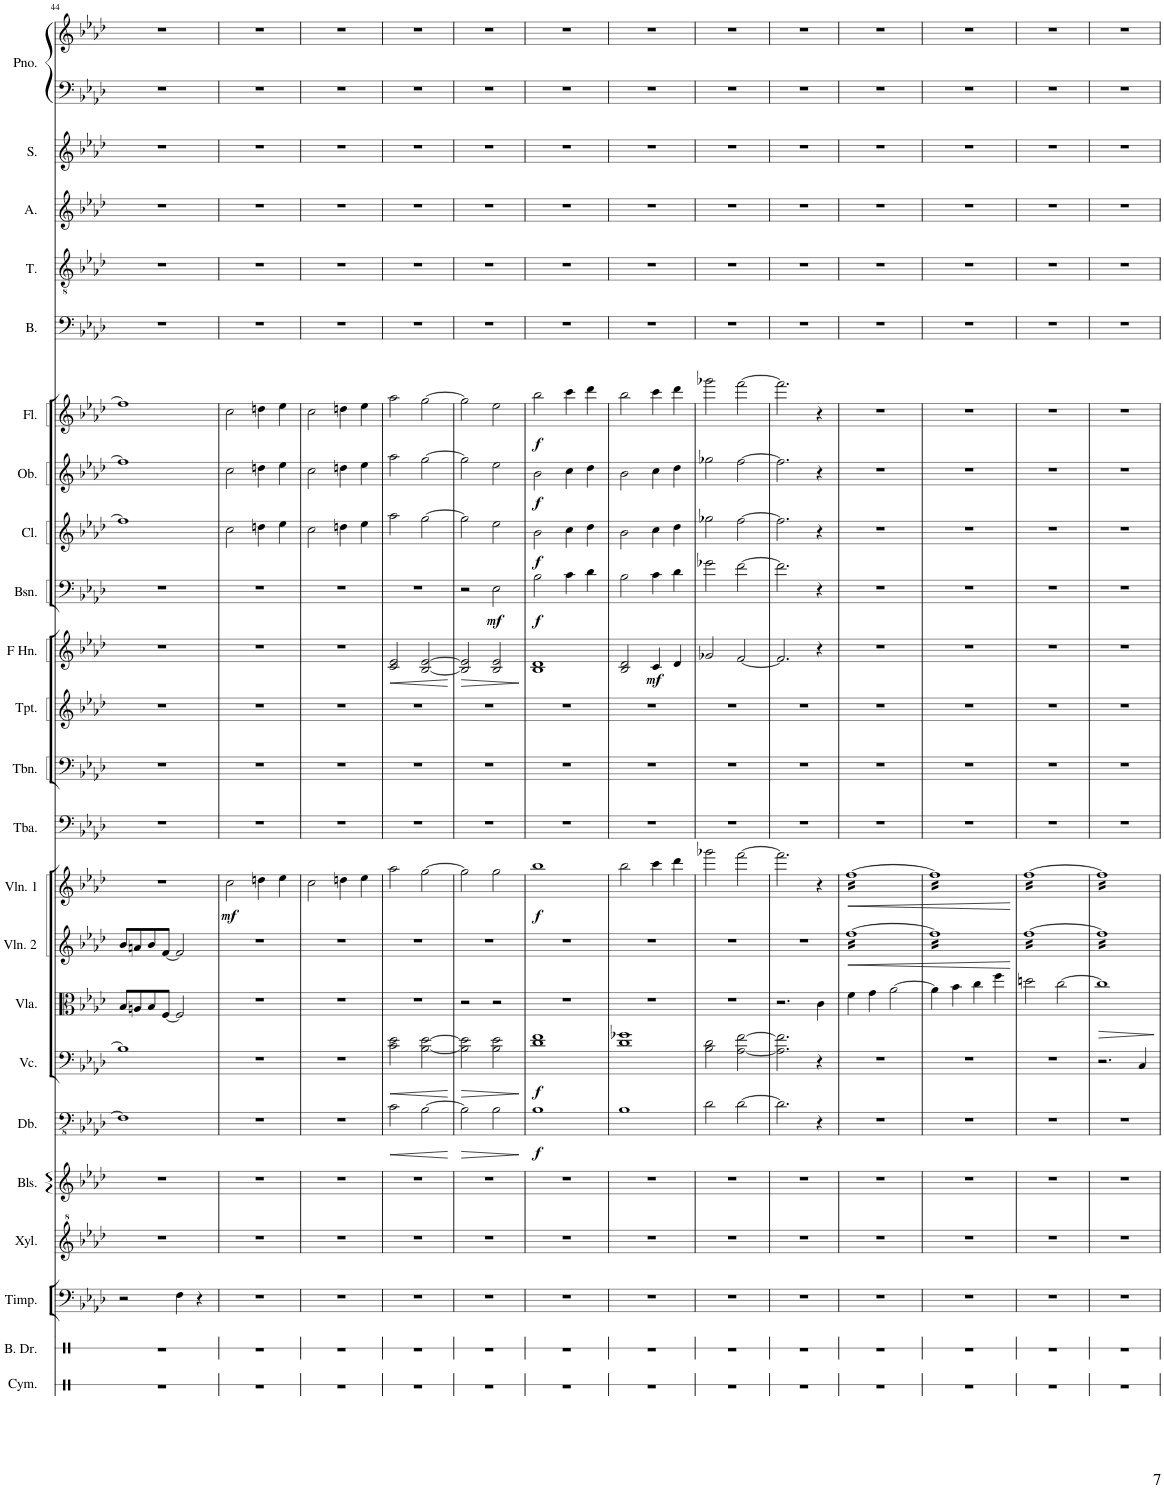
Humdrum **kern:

**kern	**kern	**kern	**kern	**kern	**kern	**dynam	**kern	**dynam	**kern	**dynam	**kern	**dynam	**kern	**dynam	**kern	**kern	**kern	**kern	**dynam	**kern	**dynam	**kern	**dynam	**kern	**dynam	**kern	**dynam	**kern	**kern	**kern	**kern	**kern	**kern
*part23	*part22	*part21	*part20	*part19	*part18	*part18	*part17	*part17	*part16	*part16	*part15	*part15	*part14	*part14	*part13	*part12	*part11	*part10	*part10	*part9	*part9	*part8	*part8	*part7	*part7	*part6	*part6	*part5	*part4	*part3	*part2	*part1	*part1
*staff24	*staff23	*staff22	*staff21	*staff20	*staff19	*staff19	*staff18	*staff18	*staff17	*staff17	*staff16	*staff16	*staff15	*staff15	*staff14	*staff13	*staff12	*staff11	*staff11	*staff10	*staff10	*staff9	*staff9	*staff8	*staff8	*staff7	*staff7	*staff6	*staff5	*staff4	*staff3	*staff2	*staff1
*I"Cymbal	*I"Bass Drum	*I"Timpani	*I"Xylophone	*I"Bells	*I"Double Bass	*	*I"Violoncello	*	*I"Viola	*	*I"Violin 2	*	*I"Violin 1	*	*I"Tuba	*I"Trombone	*I"Bb Trumpet	*I"F Horn	*	*I"Bassoon	*	*I"Bb Clarinet	*	*I"Oboe	*	*I"Flute	*	*I"Bass	*I"Tenor	*I"Alto	*I"Soprano	*I"Piano	*
*I'Cym.	*I'B. Dr.	*I'Timp.	*I'Xyl.	*I'Bls.	*I'Db.	*	*I'Vc.	*	*I'Vla.	*	*I'Vln. 2	*	*I'Vln. 1	*	*I'Tba.	*I'Tbn.	*I'Tpt.	*I'F Hn.	*	*I'Bsn.	*	*I'Cl.	*	*I'Ob.	*	*I'Fl.	*	*I'B.	*I'T.	*I'A.	*I'S.	*I'Pno.	*
!!LO:PB:g=z
*clefX	*clefX	*clefF4	*clefG^2	*clefG2	*clefFv4	*	*clefF4	*	*clefC3	*	*clefG2	*	*clefG2	*	*clefF4	*clefF4	*clefG2	*clefG2	*	*clefF4	*	*clefG2	*	*clefG2	*	*clefG2	*	*clefF4	*clefGv2	*clefG2	*clefG2	*clefF4	*clefG2
*	*	*	*	*	*ITrd7c12	*	*	*	*	*	*	*	*	*	*	*	*ITrd1c2	*ITrd4c7	*	*	*	*ITrd1c2	*	*	*	*	*	*	*	*	*	*	*
*k[]	*k[]	*k[b-e-a-d-]	*k[b-e-a-d-]	*k[b-e-a-d-]	*k[b-e-a-d-]	*	*k[b-e-a-d-]	*	*k[b-e-a-d-]	*	*k[b-e-a-d-]	*	*k[b-e-a-d-]	*	*k[b-e-a-d-]	*k[b-e-a-d-]	*k[b-e-a-d-]	*k[b-e-a-d-]	*	*k[b-e-a-d-]	*	*k[b-e-a-d-]	*	*k[b-e-a-d-]	*	*k[b-e-a-d-]	*	*k[b-e-a-d-]	*k[b-e-a-d-]	*k[b-e-a-d-]	*k[b-e-a-d-]	*k[b-e-a-d-]	*k[b-e-a-d-]
*M4/4	*M4/4	*M4/4	*M4/4	*M4/4	*M4/4	*	*M4/4	*	*M4/4	*	*M4/4	*	*M4/4	*	*M4/4	*M4/4	*M4/4	*M4/4	*	*M4/4	*	*M4/4	*	*M4/4	*	*M4/4	*	*M4/4	*M4/4	*M4/4	*M4/4	*M4/4	*M4/4
=44	=44	=44	=44	=44	=44	=44	=44	=44	=44	=44	=44	=44	=44	=44	=44	=44	=44	=44	=44	=44	=44	=44	=44	=44	=44	=44	=44	=44	=44	=44	=44	=44	=44
1r	1r	2r	1r	1r	1FF]	.	1B-]	.	8B-/L	.	8b-/L	.	1r	.	1r	1r	1r	1r	.	1r	.	1ff]	.	1ff]	.	1ff]	.	1r	1r	1r	1r	1r	1r
.	.	.	.	.	.	.	.	.	8An/	.	8an/	.	.	.	.	.	.	.	.	.	.	.	.	.	.	.	.	.	.	.	.	.	.
.	.	.	.	.	.	.	.	.	8B-/	.	8b-/	.	.	.	.	.	.	.	.	.	.	.	.	.	.	.	.	.	.	.	.	.	.
.	.	.	.	.	.	.	.	.	[8F/J	.	[8f/J	.	.	.	.	.	.	.	.	.	.	.	.	.	.	.	.	.	.	.	.	.	.
.	.	4F\	.	.	.	.	.	.	2F/]	.	2f/]	.	.	.	.	.	.	.	.	.	.	.	.	.	.	.	.	.	.	.	.	.	.
.	.	4r	.	.	.	.	.	.	.	.	.	.	.	.	.	.	.	.	.	.	.	.	.	.	.	.	.	.	.	.	.	.	.
=45	=45	=45	=45	=45	=45	=45	=45	=45	=45	=45	=45	=45	=45	=45	=45	=45	=45	=45	=45	=45	=45	=45	=45	=45	=45	=45	=45	=45	=45	=45	=45	=45	=45
!	!	!	!	!	!	!	!	!	!	!	!	!	!	!LO:DY:b	!	!	!	!	!	!	!	!	!	!	!	!	!	!	!	!	!	!	!
1r	1r	1r	1r	1r	1r	.	1r	.	1r	.	1r	.	2cc\	mf	1r	1r	1r	1r	.	1r	.	2cc\	.	2cc\	.	2cc\	.	1r	1r	1r	1r	1r	1r
.	.	.	.	.	.	.	.	.	.	.	.	.	4ddn\	.	.	.	.	.	.	.	.	4ddn\	.	4ddn\	.	4ddn\	.	.	.	.	.	.	.
.	.	.	.	.	.	.	.	.	.	.	.	.	4ee-\	.	.	.	.	.	.	.	.	4ee-\	.	4ee-\	.	4ee-\	.	.	.	.	.	.	.
=46	=46	=46	=46	=46	=46	=46	=46	=46	=46	=46	=46	=46	=46	=46	=46	=46	=46	=46	=46	=46	=46	=46	=46	=46	=46	=46	=46	=46	=46	=46	=46	=46	=46
1r	1r	1r	1r	1r	1r	.	1r	.	1r	.	1r	.	2cc\	.	1r	1r	1r	1r	.	1r	.	2cc\	.	2cc\	.	2cc\	.	1r	1r	1r	1r	1r	1r
.	.	.	.	.	.	.	.	.	.	.	.	.	4ddn\	.	.	.	.	.	.	.	.	4ddn\	.	4ddn\	.	4ddn\	.	.	.	.	.	.	.
.	.	.	.	.	.	.	.	.	.	.	.	.	4ee-\	.	.	.	.	.	.	.	.	4ee-\	.	4ee-\	.	4ee-\	.	.	.	.	.	.	.
=47	=47	=47	=47	=47	=47	=47	=47	=47	=47	=47	=47	=47	=47	=47	=47	=47	=47	=47	=47	=47	=47	=47	=47	=47	=47	=47	=47	=47	=47	=47	=47	=47	=47
!	!	!	!	!	!	!LO:HP:b	!	!LO:HP:b	!	!	!	!	!	!	!	!	!	!	!LO:HP:b	!	!	!	!	!	!	!	!	!	!	!	!	!	!
1r	1r	1r	1r	1r	2C\	<	2c\ 2e-\	<	1r	.	1r	.	2aa-\	.	1r	1r	1r	2c/ 2e-/	<	1r	.	2aa-\	.	2aa-\	.	2aa-\	.	1r	1r	1r	1r	1r	1r
.	.	.	.	.	[2BB-\	.	[2B-\ [2e-\	.	.	.	.	.	[2gg\	.	.	.	.	[2B-/ [2e-/	.	.	.	[2gg\	.	[2gg\	.	[2gg\	.	.	.	.	.	.	.
.	.	.	.	.	.	[	.	[	.	.	.	.	.	.	.	.	.	.	[	.	.	.	.	.	.	.	.	.	.	.	.	.	.
=48	=48	=48	=48	=48	=48	=48	=48	=48	=48	=48	=48	=48	=48	=48	=48	=48	=48	=48	=48	=48	=48	=48	=48	=48	=48	=48	=48	=48	=48	=48	=48	=48	=48
!	!	!	!	!	!	!LO:HP:b	!	!LO:HP:b	!	!	!	!	!	!	!	!	!	!	!LO:HP:b	!	!	!	!	!	!	!	!	!	!	!	!	!	!
1r	1r	1r	1r	1r	2BB-\]	>	2B-\] 2e-\]	>	2r	.	1r	.	2gg\]	.	1r	1r	1r	2B-/] 2e-/]	>	2r	.	2gg\]	.	2gg\]	.	2gg\]	.	1r	1r	1r	1r	1r	1r
!	!	!	!	!	!	!	!	!	!	!	!	!	!	!	!	!	!	!	!	!	!LO:DY:b	!	!	!	!	!	!	!	!	!	!	!	!
.	.	.	.	.	2BB-\	.	2B-\ 2e-\	.	2r	.	.	.	2gg\	.	.	.	.	2B-/ 2e-/	.	2E-\	mf	2ee-\	.	2ee-\	.	2ee-\	.	.	.	.	.	.	.
.	.	.	.	.	.	]	.	]	.	.	.	.	.	.	.	.	.	.	]	.	.	.	.	.	.	.	.	.	.	.	.	.	.
=49	=49	=49	=49	=49	=49	=49	=49	=49	=49	=49	=49	=49	=49	=49	=49	=49	=49	=49	=49	=49	=49	=49	=49	=49	=49	=49	=49	=49	=49	=49	=49	=49	=49
!	!	!	!	!	!	!LO:DY:b	!	!LO:DY:b	!	!	!	!	!	!LO:DY:b	!	!	!	!	!	!	!LO:DY:b	!	!LO:DY:b	!	!LO:DY:b	!	!LO:DY:b	!	!	!	!	!	!
1r	1r	1r	1r	1r	1BB-	f	1d- 1f	f	1r	.	1r	.	1bb-	f	1r	1r	1r	1B- 1d-	.	2B-\	f	2b-\	f	2b-\	f	2bb-\	f	1r	1r	1r	1r	1r	1r
.	.	.	.	.	.	.	.	.	.	.	.	.	.	.	.	.	.	.	.	4c\	.	4cc\	.	4cc\	.	4ccc\	.	.	.	.	.	.	.
.	.	.	.	.	.	.	.	.	.	.	.	.	.	.	.	.	.	.	.	4d-\	.	4dd-\	.	4dd-\	.	4ddd-\	.	.	.	.	.	.	.
=50	=50	=50	=50	=50	=50	=50	=50	=50	=50	=50	=50	=50	=50	=50	=50	=50	=50	=50	=50	=50	=50	=50	=50	=50	=50	=50	=50	=50	=50	=50	=50	=50	=50
1r	1r	1r	1r	1r	1BB-	.	1d- 1g-X	.	1r	.	1r	.	2bb-\	.	1r	1r	1r	2B-/ 2d-/	.	2B-\	.	2b-\	.	2b-\	.	2bb-\	.	1r	1r	1r	1r	1r	1r
!	!	!	!	!	!	!	!	!	!	!	!	!	!	!	!	!	!	!	!LO:DY:b	!	!	!	!	!	!	!	!	!	!	!	!	!	!
.	.	.	.	.	.	.	.	.	.	.	.	.	4ccc\	.	.	.	.	4c/	mf	4c\	.	4cc\	.	4cc\	.	4ccc\	.	.	.	.	.	.	.
.	.	.	.	.	.	.	.	.	.	.	.	.	4ddd-\	.	.	.	.	4d-/	.	4d-\	.	4dd-\	.	4dd-\	.	4ddd-\	.	.	.	.	.	.	.
=51	=51	=51	=51	=51	=51	=51	=51	=51	=51	=51	=51	=51	=51	=51	=51	=51	=51	=51	=51	=51	=51	=51	=51	=51	=51	=51	=51	=51	=51	=51	=51	=51	=51
1r	1r	1r	1r	1r	2D-\	.	2B-\ 2d-\	.	1r	.	1r	.	2ggg-X\	.	1r	1r	1r	2g-X/	.	2g-X\	.	2gg-X\	.	2gg-X\	.	2ggg-X\	.	1r	1r	1r	1r	1r	1r
.	.	.	.	.	[2D-\	.	[2A-\ [2f\	.	.	.	.	.	[2fff\	.	.	.	.	[2f/	.	[2f\	.	[2ff\	.	[2ff\	.	[2fff\	.	.	.	.	.	.	.
=52	=52	=52	=52	=52	=52	=52	=52	=52	=52	=52	=52	=52	=52	=52	=52	=52	=52	=52	=52	=52	=52	=52	=52	=52	=52	=52	=52	=52	=52	=52	=52	=52	=52
1r	1r	1r	1r	1r	2.D-\]	.	2.A-\] 2.f\]	.	2.r	.	1r	.	2.fff\]	.	1r	1r	1r	2.f/]	.	2.f\]	.	2.ff\]	.	2.ff\]	.	2.fff\]	.	1r	1r	1r	1r	1r	1r
.	.	.	.	.	4r	.	4r	.	4c\	.	.	.	4r	.	.	.	.	4r	.	4r	.	4r	.	4r	.	4r	.	.	.	.	.	.	.
=53	=53	=53	=53	=53	=53	=53	=53	=53	=53	=53	=53	=53	=53	=53	=53	=53	=53	=53	=53	=53	=53	=53	=53	=53	=53	=53	=53	=53	=53	=53	=53	=53	=53
!	!	!	!	!	!	!	!	!	!	!	!	!LO:HP:b	!	!LO:HP:b	!	!	!	!	!	!	!	!	!	!	!	!	!	!	!	!	!	!	!
*	*	*	*	*	*	*	*	*	*	*	*tremolo	*	*	*	*	*	*	*	*	*	*	*	*	*	*	*	*	*	*	*	*	*	*
*	*	*	*	*	*	*	*	*	*	*	*	*	*tremolo	*	*	*	*	*	*	*	*	*	*	*	*	*	*	*	*	*	*	*	*
1r	1r	1r	1r	1r	1r	.	1r	.	4f\	.	[16ffLL	<	[16ffLL	<	1r	1r	1r	1r	.	1r	.	1r	.	1r	.	1r	.	1r	1r	1r	1r	1r	1r
.	.	.	.	.	.	.	.	.	.	.	16ff	.	16ff	.	.	.	.	.	.	.	.	.	.	.	.	.	.	.	.	.	.	.	.
.	.	.	.	.	.	.	.	.	.	.	16ff	.	16ff	.	.	.	.	.	.	.	.	.	.	.	.	.	.	.	.	.	.	.	.
.	.	.	.	.	.	.	.	.	.	.	16ff	.	16ff	.	.	.	.	.	.	.	.	.	.	.	.	.	.	.	.	.	.	.	.
.	.	.	.	.	.	.	.	.	4g\	.	16ff	.	16ff	.	.	.	.	.	.	.	.	.	.	.	.	.	.	.	.	.	.	.	.
.	.	.	.	.	.	.	.	.	.	.	16ff	.	16ff	.	.	.	.	.	.	.	.	.	.	.	.	.	.	.	.	.	.	.	.
.	.	.	.	.	.	.	.	.	.	.	16ff	.	16ff	.	.	.	.	.	.	.	.	.	.	.	.	.	.	.	.	.	.	.	.
.	.	.	.	.	.	.	.	.	.	.	16ff	.	16ff	.	.	.	.	.	.	.	.	.	.	.	.	.	.	.	.	.	.	.	.
.	.	.	.	.	.	.	.	.	[2a-\	.	16ff	.	16ff	.	.	.	.	.	.	.	.	.	.	.	.	.	.	.	.	.	.	.	.
.	.	.	.	.	.	.	.	.	.	.	16ff	.	16ff	.	.	.	.	.	.	.	.	.	.	.	.	.	.	.	.	.	.	.	.
.	.	.	.	.	.	.	.	.	.	.	16ff	.	16ff	.	.	.	.	.	.	.	.	.	.	.	.	.	.	.	.	.	.	.	.
.	.	.	.	.	.	.	.	.	.	.	16ff	.	16ff	.	.	.	.	.	.	.	.	.	.	.	.	.	.	.	.	.	.	.	.
.	.	.	.	.	.	.	.	.	.	.	16ff	.	16ff	.	.	.	.	.	.	.	.	.	.	.	.	.	.	.	.	.	.	.	.
.	.	.	.	.	.	.	.	.	.	.	16ff	.	16ff	.	.	.	.	.	.	.	.	.	.	.	.	.	.	.	.	.	.	.	.
.	.	.	.	.	.	.	.	.	.	.	16ff	.	16ff	.	.	.	.	.	.	.	.	.	.	.	.	.	.	.	.	.	.	.	.
.	.	.	.	.	.	.	.	.	.	.	16ffJJ	.	16ffJJ	.	.	.	.	.	.	.	.	.	.	.	.	.	.	.	.	.	.	.	.
=54	=54	=54	=54	=54	=54	=54	=54	=54	=54	=54	=54	=54	=54	=54	=54	=54	=54	=54	=54	=54	=54	=54	=54	=54	=54	=54	=54	=54	=54	=54	=54	=54	=54
1r	1r	1r	1r	1r	1r	.	1r	.	4a-\]	.	16ff]LL	.	16ff]LL	.	1r	1r	1r	1r	.	1r	.	1r	.	1r	.	1r	.	1r	1r	1r	1r	1r	1r
.	.	.	.	.	.	.	.	.	.	.	16ff	.	16ff	.	.	.	.	.	.	.	.	.	.	.	.	.	.	.	.	.	.	.	.
.	.	.	.	.	.	.	.	.	.	.	16ff	.	16ff	.	.	.	.	.	.	.	.	.	.	.	.	.	.	.	.	.	.	.	.
.	.	.	.	.	.	.	.	.	.	.	16ff	.	16ff	.	.	.	.	.	.	.	.	.	.	.	.	.	.	.	.	.	.	.	.
.	.	.	.	.	.	.	.	.	4b-\	.	16ff	.	16ff	.	.	.	.	.	.	.	.	.	.	.	.	.	.	.	.	.	.	.	.
.	.	.	.	.	.	.	.	.	.	.	16ff	.	16ff	.	.	.	.	.	.	.	.	.	.	.	.	.	.	.	.	.	.	.	.
.	.	.	.	.	.	.	.	.	.	.	16ff	.	16ff	.	.	.	.	.	.	.	.	.	.	.	.	.	.	.	.	.	.	.	.
.	.	.	.	.	.	.	.	.	.	.	16ff	.	16ff	.	.	.	.	.	.	.	.	.	.	.	.	.	.	.	.	.	.	.	.
.	.	.	.	.	.	.	.	.	4cc\	.	16ff	.	16ff	.	.	.	.	.	.	.	.	.	.	.	.	.	.	.	.	.	.	.	.
.	.	.	.	.	.	.	.	.	.	.	16ff	.	16ff	.	.	.	.	.	.	.	.	.	.	.	.	.	.	.	.	.	.	.	.
.	.	.	.	.	.	.	.	.	.	.	16ff	.	16ff	.	.	.	.	.	.	.	.	.	.	.	.	.	.	.	.	.	.	.	.
.	.	.	.	.	.	.	.	.	.	.	16ff	.	16ff	.	.	.	.	.	.	.	.	.	.	.	.	.	.	.	.	.	.	.	.
.	.	.	.	.	.	.	.	.	4ff\	.	16ff	.	16ff	.	.	.	.	.	.	.	.	.	.	.	.	.	.	.	.	.	.	.	.
.	.	.	.	.	.	.	.	.	.	.	16ff	.	16ff	.	.	.	.	.	.	.	.	.	.	.	.	.	.	.	.	.	.	.	.
.	.	.	.	.	.	.	.	.	.	.	16ff	.	16ff	.	.	.	.	.	.	.	.	.	.	.	.	.	.	.	.	.	.	.	.
.	.	.	.	.	.	.	.	.	.	.	16ffJJ	.	16ffJJ	.	.	.	.	.	.	.	.	.	.	.	.	.	.	.	.	.	.	.	.
.	.	.	.	.	.	.	.	.	.	.	.	[	.	[	.	.	.	.	.	.	.	.	.	.	.	.	.	.	.	.	.	.	.
=55	=55	=55	=55	=55	=55	=55	=55	=55	=55	=55	=55	=55	=55	=55	=55	=55	=55	=55	=55	=55	=55	=55	=55	=55	=55	=55	=55	=55	=55	=55	=55	=55	=55
1r	1r	1r	1r	1r	1r	.	1r	.	2ddn\	.	[16ffLL	.	[16ffLL	.	1r	1r	1r	1r	.	1r	.	1r	.	1r	.	1r	.	1r	1r	1r	1r	1r	1r
.	.	.	.	.	.	.	.	.	.	.	16ff	.	16ff	.	.	.	.	.	.	.	.	.	.	.	.	.	.	.	.	.	.	.	.
.	.	.	.	.	.	.	.	.	.	.	16ff	.	16ff	.	.	.	.	.	.	.	.	.	.	.	.	.	.	.	.	.	.	.	.
.	.	.	.	.	.	.	.	.	.	.	16ff	.	16ff	.	.	.	.	.	.	.	.	.	.	.	.	.	.	.	.	.	.	.	.
.	.	.	.	.	.	.	.	.	.	.	16ff	.	16ff	.	.	.	.	.	.	.	.	.	.	.	.	.	.	.	.	.	.	.	.
.	.	.	.	.	.	.	.	.	.	.	16ff	.	16ff	.	.	.	.	.	.	.	.	.	.	.	.	.	.	.	.	.	.	.	.
.	.	.	.	.	.	.	.	.	.	.	16ff	.	16ff	.	.	.	.	.	.	.	.	.	.	.	.	.	.	.	.	.	.	.	.
.	.	.	.	.	.	.	.	.	.	.	16ff	.	16ff	.	.	.	.	.	.	.	.	.	.	.	.	.	.	.	.	.	.	.	.
.	.	.	.	.	.	.	.	.	[2cc\	.	16ff	.	16ff	.	.	.	.	.	.	.	.	.	.	.	.	.	.	.	.	.	.	.	.
.	.	.	.	.	.	.	.	.	.	.	16ff	.	16ff	.	.	.	.	.	.	.	.	.	.	.	.	.	.	.	.	.	.	.	.
.	.	.	.	.	.	.	.	.	.	.	16ff	.	16ff	.	.	.	.	.	.	.	.	.	.	.	.	.	.	.	.	.	.	.	.
.	.	.	.	.	.	.	.	.	.	.	16ff	.	16ff	.	.	.	.	.	.	.	.	.	.	.	.	.	.	.	.	.	.	.	.
.	.	.	.	.	.	.	.	.	.	.	16ff	.	16ff	.	.	.	.	.	.	.	.	.	.	.	.	.	.	.	.	.	.	.	.
.	.	.	.	.	.	.	.	.	.	.	16ff	.	16ff	.	.	.	.	.	.	.	.	.	.	.	.	.	.	.	.	.	.	.	.
.	.	.	.	.	.	.	.	.	.	.	16ff	.	16ff	.	.	.	.	.	.	.	.	.	.	.	.	.	.	.	.	.	.	.	.
.	.	.	.	.	.	.	.	.	.	.	16ffJJ	.	16ffJJ	.	.	.	.	.	.	.	.	.	.	.	.	.	.	.	.	.	.	.	.
=56	=56	=56	=56	=56	=56	=56	=56	=56	=56	=56	=56	=56	=56	=56	=56	=56	=56	=56	=56	=56	=56	=56	=56	=56	=56	=56	=56	=56	=56	=56	=56	=56	=56
!	!	!	!	!	!	!	!	!	!	!LO:HP:b	!	!	!	!	!	!	!	!	!	!	!	!	!	!	!	!	!	!	!	!	!	!	!
1r	1r	1r	1r	1r	1r	.	2.r	.	1cc]	>	16ff]LL	.	16ff]LL	.	1r	1r	1r	1r	.	1r	.	1r	.	1r	.	1r	.	1r	1r	1r	1r	1r	1r
.	.	.	.	.	.	.	.	.	.	.	16ff	.	16ff	.	.	.	.	.	.	.	.	.	.	.	.	.	.	.	.	.	.	.	.
.	.	.	.	.	.	.	.	.	.	.	16ff	.	16ff	.	.	.	.	.	.	.	.	.	.	.	.	.	.	.	.	.	.	.	.
.	.	.	.	.	.	.	.	.	.	.	16ff	.	16ff	.	.	.	.	.	.	.	.	.	.	.	.	.	.	.	.	.	.	.	.
.	.	.	.	.	.	.	.	.	.	.	16ff	.	16ff	.	.	.	.	.	.	.	.	.	.	.	.	.	.	.	.	.	.	.	.
.	.	.	.	.	.	.	.	.	.	.	16ff	.	16ff	.	.	.	.	.	.	.	.	.	.	.	.	.	.	.	.	.	.	.	.
.	.	.	.	.	.	.	.	.	.	.	16ff	.	16ff	.	.	.	.	.	.	.	.	.	.	.	.	.	.	.	.	.	.	.	.
.	.	.	.	.	.	.	.	.	.	.	16ff	.	16ff	.	.	.	.	.	.	.	.	.	.	.	.	.	.	.	.	.	.	.	.
.	.	.	.	.	.	.	.	.	.	.	16ff	.	16ff	.	.	.	.	.	.	.	.	.	.	.	.	.	.	.	.	.	.	.	.
.	.	.	.	.	.	.	.	.	.	.	16ff	.	16ff	.	.	.	.	.	.	.	.	.	.	.	.	.	.	.	.	.	.	.	.
.	.	.	.	.	.	.	.	.	.	.	16ff	.	16ff	.	.	.	.	.	.	.	.	.	.	.	.	.	.	.	.	.	.	.	.
.	.	.	.	.	.	.	.	.	.	.	16ff	.	16ff	.	.	.	.	.	.	.	.	.	.	.	.	.	.	.	.	.	.	.	.
.	.	.	.	.	.	.	4C/	.	.	.	16ff	.	16ff	.	.	.	.	.	.	.	.	.	.	.	.	.	.	.	.	.	.	.	.
.	.	.	.	.	.	.	.	.	.	.	16ff	.	16ff	.	.	.	.	.	.	.	.	.	.	.	.	.	.	.	.	.	.	.	.
.	.	.	.	.	.	.	.	.	.	.	16ff	.	16ff	.	.	.	.	.	.	.	.	.	.	.	.	.	.	.	.	.	.	.	.
.	.	.	.	.	.	.	.	.	.	.	16ffJJ	.	16ffJJ	.	.	.	.	.	.	.	.	.	.	.	.	.	.	.	.	.	.	.	.
*	*	*	*	*	*	*	*	*	*	*	*	*	*Xtremolo	*	*	*	*	*	*	*	*	*	*	*	*	*	*	*	*	*	*	*	*
*	*	*	*	*	*	*	*	*	*	*	*Xtremolo	*	*	*	*	*	*	*	*	*	*	*	*	*	*	*	*	*	*	*	*	*	*
.	.	.	.	.	.	.	.	.	.	]	.	.	.	.	.	.	.	.	.	.	.	.	.	.	.	.	.	.	.	.	.	.	.
=	=	=	=	=	=	=	=	=	=	=	=	=	=	=	=	=	=	=	=	=	=	=	=	=	=	=	=	=	=	=	=	=	=
*-	*-	*-	*-	*-	*-	*-	*-	*-	*-	*-	*-	*-	*-	*-	*-	*-	*-	*-	*-	*-	*-	*-	*-	*-	*-	*-	*-	*-	*-	*-	*-	*-	*-
